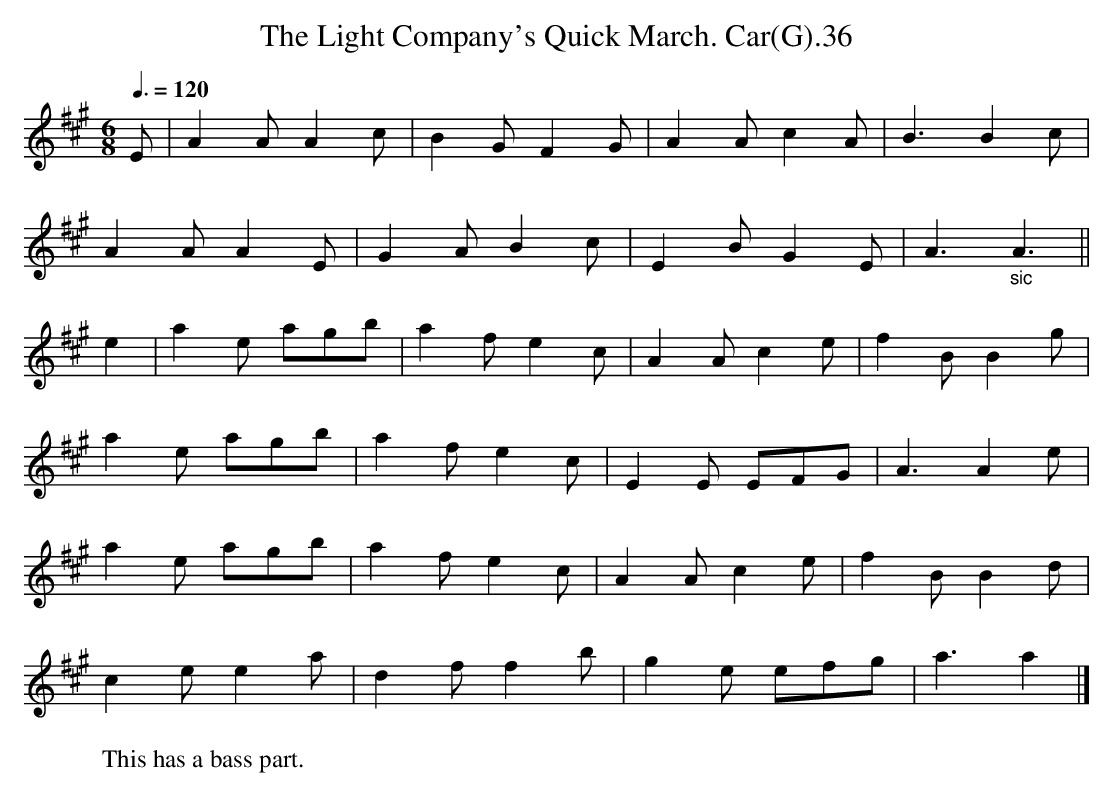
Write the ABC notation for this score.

X:1
T:Light Company's Quick March. Car(G).36, The
M:6/8
L:1/8
Q:3/8=120
K:A
E|A2A A2c|B2G F2G|A2A c2A|B3 B2c|
A2A A2E|G2A B2c|E2B G2E|A3 "_sic"A3||
e2|a2e agb|a2f e2c|A2A c2e|f2B B2g|
a2e agb|a2f e2c|E2 E EFG|A3 A2e|
a2e agb|a2f e2c|A2A c2e|f2B B2d|
c2e e2a|d2f f2b|g2e efg|a3 a2|]
W:This has a bass part.
